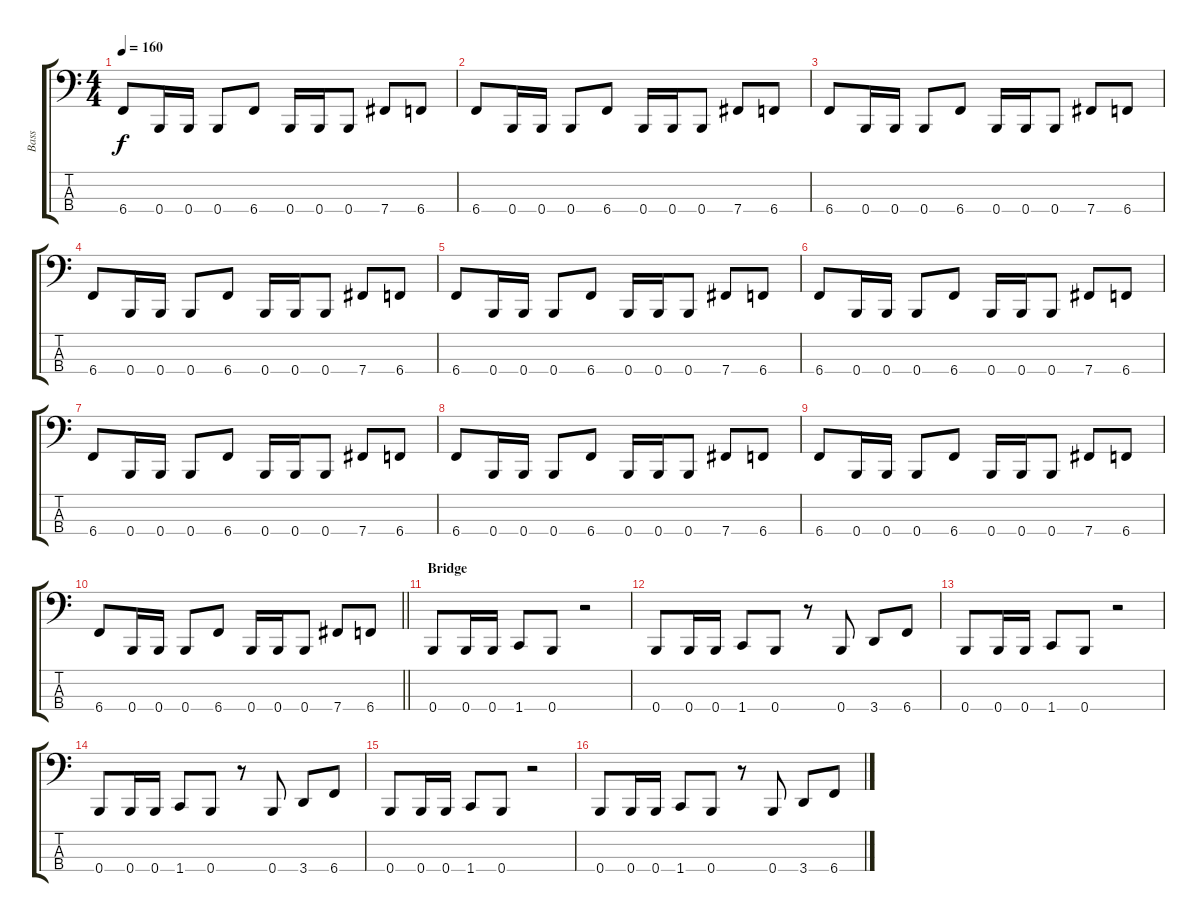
\track ("Bass" "Bass") {instrument electricbasspick}
\staff {score tabs}
\tuning (E2 B1 Gb1 B0) {hide}
\ts (4 4)
\tempo 160
\clef f4
\ks c
6.4.8{dy f} 0.4.16 0.4.16 0.4.8 6.4.8 0.4.16 0.4.16 0.4.8 7.4.8 6.4.8 |
6.4.8 0.4.16 0.4.16 0.4.8 6.4.8 0.4.16 0.4.16 0.4.8 7.4.8 6.4.8 |
6.4.8 0.4.16 0.4.16 0.4.8 6.4.8 0.4.16 0.4.16 0.4.8 7.4.8 6.4.8 |
6.4.8 0.4.16 0.4.16 0.4.8 6.4.8 0.4.16 0.4.16 0.4.8 7.4.8 6.4.8 |
6.4.8 0.4.16 0.4.16 0.4.8 6.4.8 0.4.16 0.4.16 0.4.8 7.4.8 6.4.8 |
6.4.8 0.4.16 0.4.16 0.4.8 6.4.8 0.4.16 0.4.16 0.4.8 7.4.8 6.4.8 |
6.4.8 0.4.16 0.4.16 0.4.8 6.4.8 0.4.16 0.4.16 0.4.8 7.4.8 6.4.8 |
6.4.8 0.4.16 0.4.16 0.4.8 6.4.8 0.4.16 0.4.16 0.4.8 7.4.8 6.4.8 |
6.4.8 0.4.16 0.4.16 0.4.8 6.4.8 0.4.16 0.4.16 0.4.8 7.4.8 6.4.8 |
\barLineRight lightlight
6.4.8 0.4.16 0.4.16 0.4.8 6.4.8 0.4.16 0.4.16 0.4.8 7.4.8 6.4.8 |
\section ("" "Bridge")
0.4.8 0.4.16 0.4.16 1.4.8 0.4.8 r.2 |
0.4.8 0.4.16 0.4.16 1.4.8 0.4.8 r.8 0.4.8 3.4.8 6.4.8 |
0.4.8 0.4.16 0.4.16 1.4.8 0.4.8 r.2 |
0.4.8 0.4.16 0.4.16 1.4.8 0.4.8 r.8 0.4.8 3.4.8 6.4.8 |
0.4.8 0.4.16 0.4.16 1.4.8 0.4.8 r.2 |
0.4.8 0.4.16 0.4.16 1.4.8 0.4.8 r.8 0.4.8 3.4.8 6.4.8
